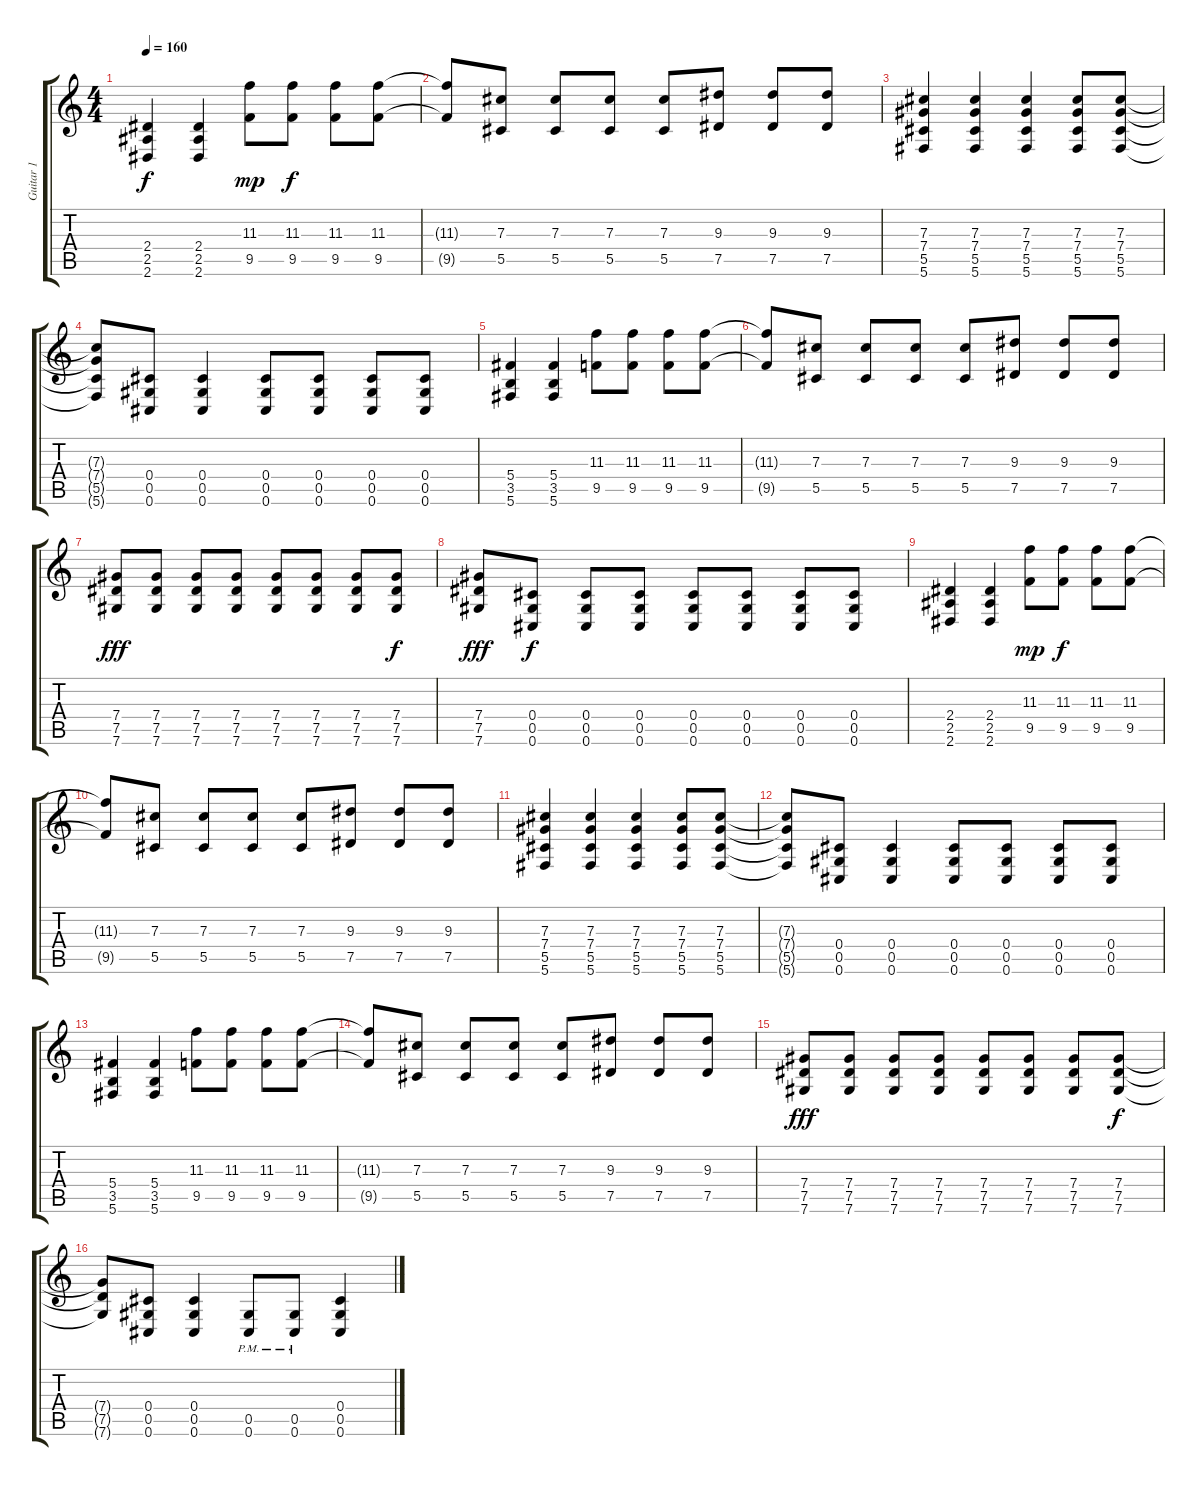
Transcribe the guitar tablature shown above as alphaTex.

\track ("Guitar 1" "Guitar 1") {instrument distortionguitar}
\staff {score tabs}
\tuning (Eb4 Bb3 Gb3 Db3 Ab2 Db2) {hide}
\ts (4 4)
\tempo 160
\clef g2
\ks c
(2.4 2.5 2.6).4{dy f} (2.4 2.5 2.6).4 (11.3 9.5).8{dy mp} (11.3 9.5).8{dy f} (11.3 9.5).8 (11.3 9.5).8 |
(11.3{t} 9.5{t}).8 (7.3 5.5).8 (7.3 5.5).8 (7.3 5.5).8 (7.3 5.5).8 (9.3 7.5).8 (9.3 7.5).8 (9.3 7.5).8 |
(7.3 7.4 5.5 5.6).4 (7.3 7.4 5.5 5.6).4 (7.3 7.4 5.5 5.6).4 (7.3 7.4 5.5 5.6).8 (7.3 7.4 5.5 5.6).8 |
(7.3{t} 7.4{t} 5.5{t} 5.6{t}).8 (0.4 0.5 0.6).8 (0.4 0.5 0.6).4 (0.4 0.5 0.6).8 (0.4 0.5 0.6).8 (0.4 0.5 0.6).8 (0.4 0.5 0.6).8 |
(5.4 3.5 5.6).4 (5.4 3.5 5.6).4 (11.3 9.5).8 (11.3 9.5).8 (11.3 9.5).8 (11.3 9.5).8 |
(11.3{t} 9.5{t}).8 (7.3 5.5).8 (7.3 5.5).8 (7.3 5.5).8 (7.3 5.5).8 (9.3 7.5).8 (9.3 7.5).8 (9.3 7.5).8 |
(7.4 7.5 7.6).8{dy fff} (7.4 7.5 7.6).8 (7.4 7.5 7.6).8 (7.4 7.5 7.6).8 (7.4 7.5 7.6).8 (7.4 7.5 7.6).8 (7.4 7.5 7.6).8 (7.4 7.5 7.6).8{dy f} |
(7.4 7.5 7.6).8{dy fff} (0.4 0.5 0.6).8{dy f} (0.4 0.5 0.6).8 (0.4 0.5 0.6).8 (0.4 0.5 0.6).8 (0.4 0.5 0.6).8 (0.4 0.5 0.6).8 (0.4 0.5 0.6).8 |
(2.4 2.5 2.6).4 (2.4 2.5 2.6).4 (11.3 9.5).8{dy mp} (11.3 9.5).8{dy f} (11.3 9.5).8 (11.3 9.5).8 |
(11.3{t} 9.5{t}).8 (7.3 5.5).8 (7.3 5.5).8 (7.3 5.5).8 (7.3 5.5).8 (9.3 7.5).8 (9.3 7.5).8 (9.3 7.5).8 |
(7.3 7.4 5.5 5.6).4 (7.3 7.4 5.5 5.6).4 (7.3 7.4 5.5 5.6).4 (7.3 7.4 5.5 5.6).8 (7.3 7.4 5.5 5.6).8 |
(7.3{t} 7.4{t} 5.5{t} 5.6{t}).8 (0.4 0.5 0.6).8 (0.4 0.5 0.6).4 (0.4 0.5 0.6).8 (0.4 0.5 0.6).8 (0.4 0.5 0.6).8 (0.4 0.5 0.6).8 |
(5.4 3.5 5.6).4 (5.4 3.5 5.6).4 (11.3 9.5).8 (11.3 9.5).8 (11.3 9.5).8 (11.3 9.5).8 |
(11.3{t} 9.5{t}).8 (7.3 5.5).8 (7.3 5.5).8 (7.3 5.5).8 (7.3 5.5).8 (9.3 7.5).8 (9.3 7.5).8 (9.3 7.5).8 |
(7.4 7.5 7.6).8{dy fff} (7.4 7.5 7.6).8 (7.4 7.5 7.6).8 (7.4 7.5 7.6).8 (7.4 7.5 7.6).8 (7.4 7.5 7.6).8 (7.4 7.5 7.6).8 (7.4 7.5 7.6).8{dy f} |
(7.4{t} 7.5{t} 7.6{t}).8 (0.4 0.5 0.6).8 (0.4 0.5 0.6).4 (0.5{pm} 0.6{pm}).8 (0.5{pm} 0.6{pm}).8 (0.4 0.5 0.6).4
